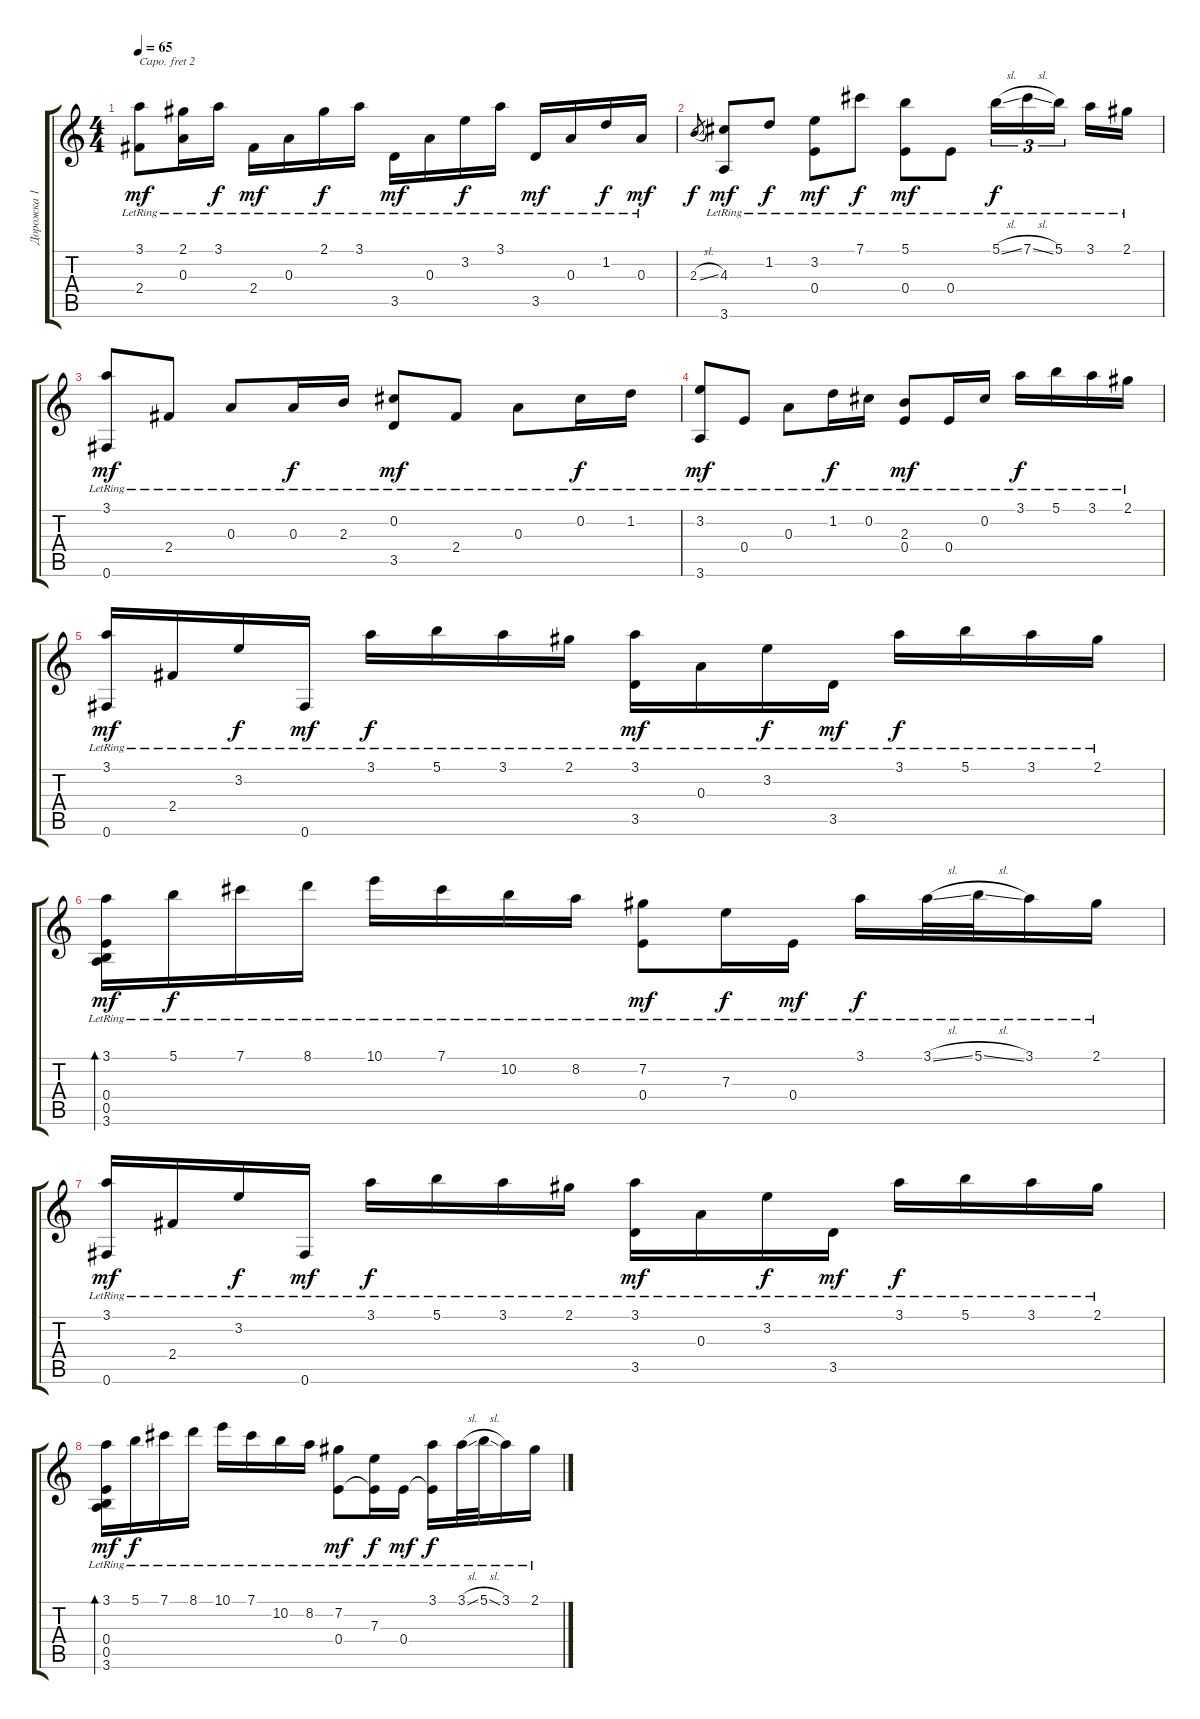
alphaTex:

\track ("Дорожка 1" "Дорожка 1") {instrument acousticguitarsteel}
\staff {score tabs}
\capo 2
\tuning (E4 B3 G3 D3 A2 E2) {hide}
\ts (4 4)
\tempo 65
\clef g2
\ks c
(3.1{lr} 2.4{lr}).8{dy mf} (2.1{lr} 0.3{lr}).16 3.1{lr}.16{dy f} 2.4{lr}.16{dy mf} 0.3{lr}.16 2.1{lr}.16{dy f} 3.1{lr}.16 3.5{lr}.16{dy mf} 0.3{lr}.16 3.2{lr}.16{dy f} 3.1{lr}.16 3.5{lr}.16{dy mf} 0.3{lr}.16 1.2{lr}.16{dy f} 0.3{lr}.16{dy mf} |
2.3{sl}.8{gr dy f} (4.3{lr} 3.6{lr}).8{dy mf} 1.2{lr}.8{dy f} (3.2{lr} 0.4{lr}).8{dy mf} 7.1{lr}.8{dy f} (5.1{lr} 0.4{lr}).8{dy mf} 0.4{lr}.8 5.1{sl lr}.16{tu (3 2) dy f} 7.1{sl lr}.16{tu (3 2)} 5.1{lr}.16{tu (3 2) beam splitsecondary} 3.1{lr}.16 2.1{lr}.16 |
(3.1{lr} 0.6{lr}).8{dy mf} 2.4{lr}.8 0.3{lr}.8 0.3{lr}.16{dy f} 2.3{lr}.16 (0.2{lr} 3.5{lr}).8{dy mf} 2.4{lr}.8 0.3{lr}.8 0.2{lr}.16{dy f} 1.2{lr}.16 |
(3.2{lr} 3.6{lr}).8{dy mf} 0.4{lr}.8 0.3{lr}.8 1.2{lr}.16{dy f} 0.2{lr}.16 (2.3{lr} 0.4{lr}).8{dy mf} 0.4{lr}.16 0.2{lr}.16 3.1{lr}.16{dy f} 5.1{lr}.16 3.1{lr}.16 2.1{lr}.16 |
(3.1{lr} 0.6{lr}).16{dy mf} 2.4{lr}.16 3.2{lr}.16{dy f} 0.6{lr}.16{dy mf} 3.1{lr}.16{dy f} 5.1{lr}.16 3.1{lr}.16 2.1{lr}.16 (3.1{lr} 3.5{lr}).16{dy mf} 0.3{lr}.16 3.2{lr}.16{dy f} 3.5{lr}.16{dy mf} 3.1{lr}.16{dy f} 5.1{lr}.16 3.1{lr}.16 2.1{lr}.16 |
(3.1{lr} 0.4{lr} 0.5{lr} 3.6{lr}).16{bd 60 dy mf} 5.1{lr}.16{dy f} 7.1{lr}.16 8.1{lr}.16 10.1{lr}.16 7.1{lr}.16 10.2{lr}.16 8.2{lr}.16 (7.2{lr} 0.4{lr}).8{dy mf} 7.3{lr}.16{dy f} 0.4{lr}.16{dy mf} 3.1{lr}.16{dy f} 3.1{sl lr}.32 5.1{sl lr}.32 3.1{lr}.16 2.1{lr}.16 |
(3.1{lr} 0.6{lr}).16{dy mf} 2.4{lr}.16 3.2{lr}.16{dy f} 0.6{lr}.16{dy mf} 3.1{lr}.16{dy f} 5.1{lr}.16 3.1{lr}.16 2.1{lr}.16 (3.1{lr} 3.5{lr}).16{dy mf} 0.3{lr}.16 3.2{lr}.16{dy f} 3.5{lr}.16{dy mf} 3.1{lr}.16{dy f} 5.1{lr}.16 3.1{lr}.16 2.1{lr}.16 |
(3.1{lr} 0.4{lr} 0.5{lr} 3.6{lr}).16{bd 60 dy mf} 5.1{lr}.16{dy f} 7.1{lr}.16 8.1{lr}.16 10.1{lr}.16 7.1{lr}.16 10.2{lr}.16 8.2{lr}.16 (7.2{lr} 0.4{lr}).8{dy mf} (7.3{lr} 0.4{t}).16{dy f} 0.4{lr}.16{dy mf} (3.1{lr} 0.4{t}).16{dy f} 3.1{sl lr}.32 5.1{sl lr}.32 3.1{lr}.16 2.1{lr}.16
